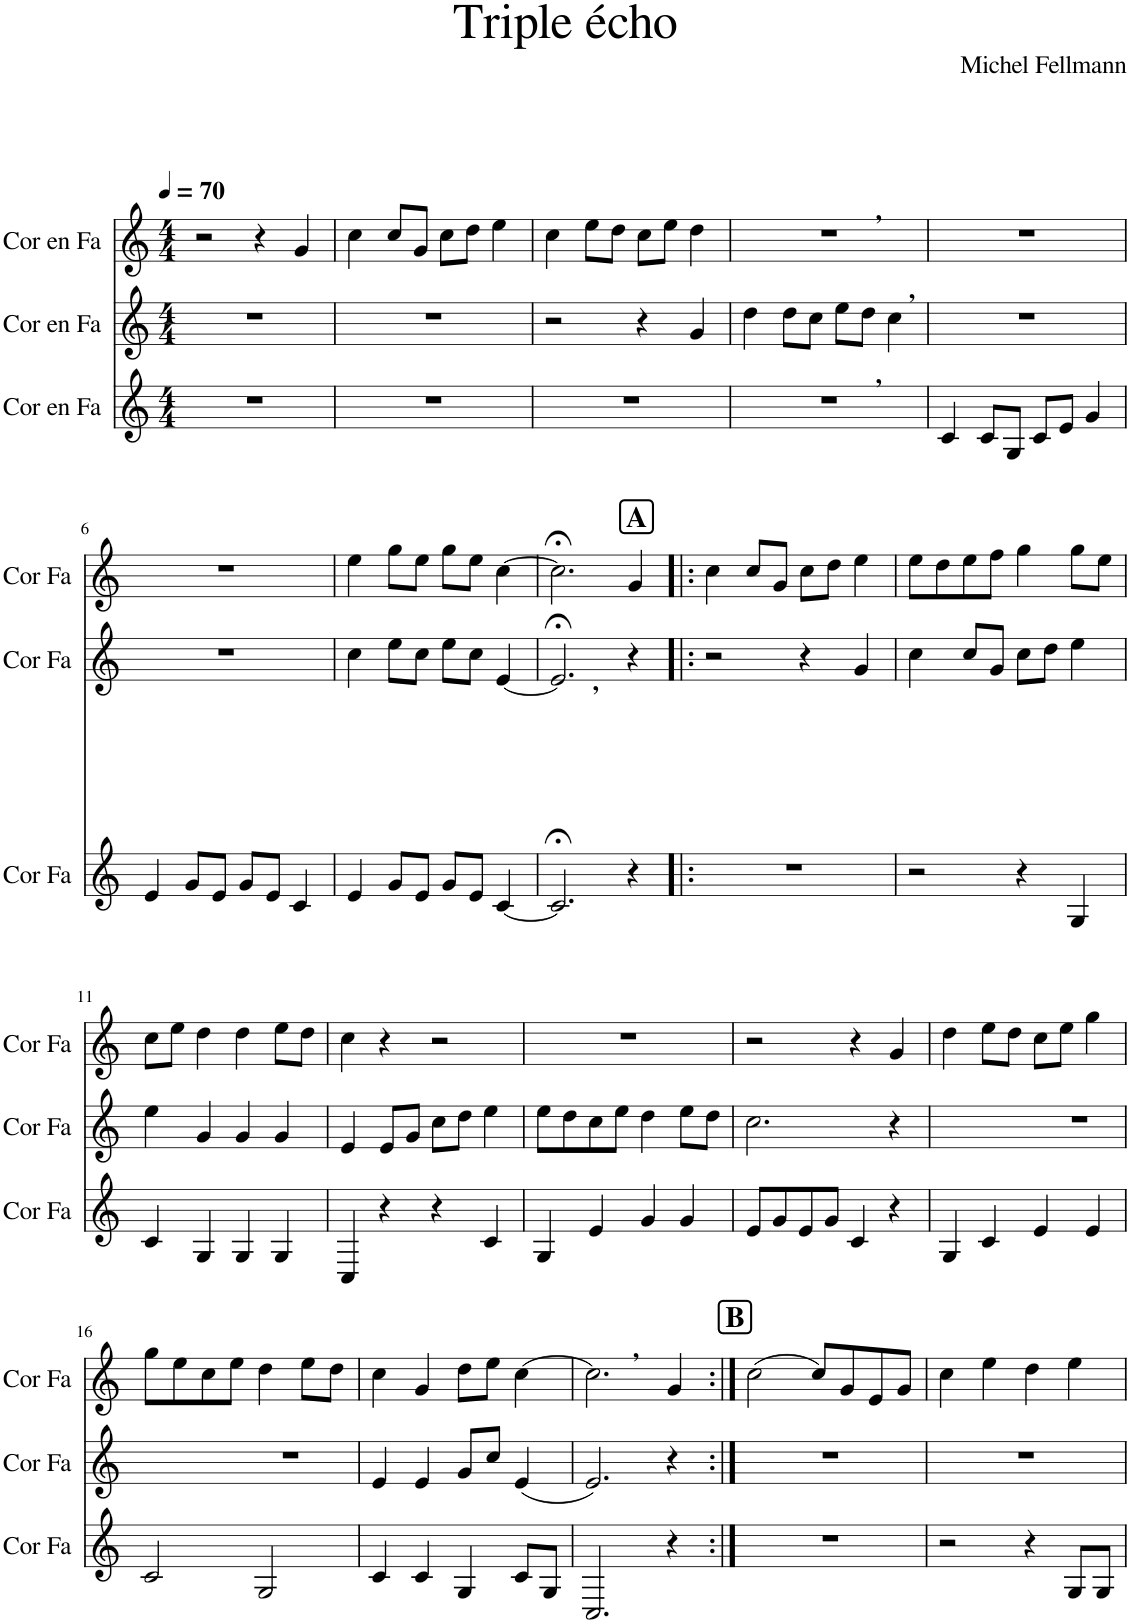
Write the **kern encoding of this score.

**kern	**kern	**kern
*part3	*part2	*part1
*staff3	*staff2	*staff1
*I"Cor en Fa	*I"Cor en Fa	*I"Cor en Fa
*I'Cor Fa	*I'Cor Fa	*I'Cor Fa
*clefG2	*clefG2	*clefG2
*Trd4c7	*Trd4c7	*Trd4c7
*k[]	*k[]	*k[]
*M4/4	*M4/4	*M4/4
*MM70	*MM70	*MM70
=1	=1	=1
1r	1r	2r
.	.	4r
.	.	4g/
=2	=2	=2
1r	1r	4cc\
.	.	8cc/L
.	.	8g/J
.	.	8cc\L
.	.	8dd\J
.	.	4ee\
=3	=3	=3
1r	2r	4cc\
.	.	8ee\L
.	.	8dd\J
.	4r	8cc\L
.	.	8ee\J
.	4g/	4dd\
=4	=4	=4
!	!	!LO:TX:a:B:t=,
!LO:TX:a:B:t=,	!	!
1r	4dd\	1r
.	8dd\L	.
.	8cc\J	.
.	8ee\L	.
.	8dd\J	.
!	!LO:TX:a:B:t=,	!
.	4cc\	.
=5	=5	=5
4c/	1r	1r
8c/L	.	.
8G/J	.	.
8c/L	.	.
8e/J	.	.
4g/	.	.
!!LO:LB:g=z
=6	=6	=6
4e/	1r	1r
8g/L	.	.
8e/J	.	.
8g/L	.	.
8e/J	.	.
4c/	.	.
=7	=7	=7
4e/	4cc\	4ee\
8g/L	8ee\L	8gg\L
8e/J	8cc\J	8ee\J
8g/L	8ee\L	8gg\L
8e/J	8cc\J	8ee\J
[4c/	[4e/	[4cc\
!!LO:REH:place=s1:a:B:cj:fs=14:t=A
=8	=8	=8
!LO:TX:a:B:t=,	!	!
2.c;</]	2.e;</]	2.cc;<\]
4r	4r	4g/
=9!|:	=9!|:	=9!|:
1r	2r	4cc\
.	.	8cc/L
.	.	8g/J
.	4r	8cc\L
.	.	8dd\J
.	4g/	4ee\
=10	=10	=10
2r	4cc\	8ee\L
.	.	8dd\
.	8cc/L	8ee\
.	8g/J	8ff\J
4r	8cc\L	4gg\
.	8dd\J	.
4G/	4ee\	8gg\L
.	.	8ee\J
!!LO:LB:g=z
=11	=11	=11
4c/	4ee\	8cc\L
.	.	8ee\J
4G/	4g/	4dd\
4G/	4g/	4dd\
4G/	4g/	8ee\L
.	.	8dd\J
=12	=12	=12
4C/	4e/	4cc\
4r	8e/L	4r
.	8g/J	.
4r	8cc\L	2r
.	8dd\J	.
4c/	4ee\	.
=13	=13	=13
4G/	8ee\L	1r
.	8dd\	.
4e/	8cc\	.
.	8ee\J	.
4g/	4dd\	.
4g/	8ee\L	.
.	8dd\J	.
=14	=14	=14
8e/L	2.cc\	2r
8g/	.	.
8e/	.	.
8g/J	.	.
4c/	.	4r
4r	4r	4g/
=15	=15	=15
4G/	1r	4dd\
4c/	.	8ee\L
.	.	8dd\J
4e/	.	8cc\L
.	.	8ee\J
4e/	.	4gg\
!!LO:LB:g=z
=16	=16	=16
2c/	1r	8gg\L
.	.	8ee\
.	.	8cc\
.	.	8ee\J
2G/	.	4dd\
.	.	8ee\L
.	.	8dd\J
=17	=17	=17
4c/	4e/	4cc\
4c/	4e/	4g/
4G/	8g/L	8dd\L
.	8cc/J	8ee\J
!	!	!LO:TX:a:B:t=,
8c/L	(4e/	[4cc\
8G/J	.	.
=18	=18	=18
2.C/	2.e/)	2.cc\]
4r	4r	4g/
!!LO:REH:place=s1:a:B:cj:fs=14:t=B
=19:|!	=19:|!	=19:|!
1r	1r	(2cc\
.	.	8cc/L)
.	.	8g/
.	.	8e/
.	.	8g/J
=20	=20	=20
2r	1r	4cc\
.	.	4ee\
4r	.	4dd\
8G/L	.	4ee\
8G/J	.	.
=	=	=
*-	*-	*-
